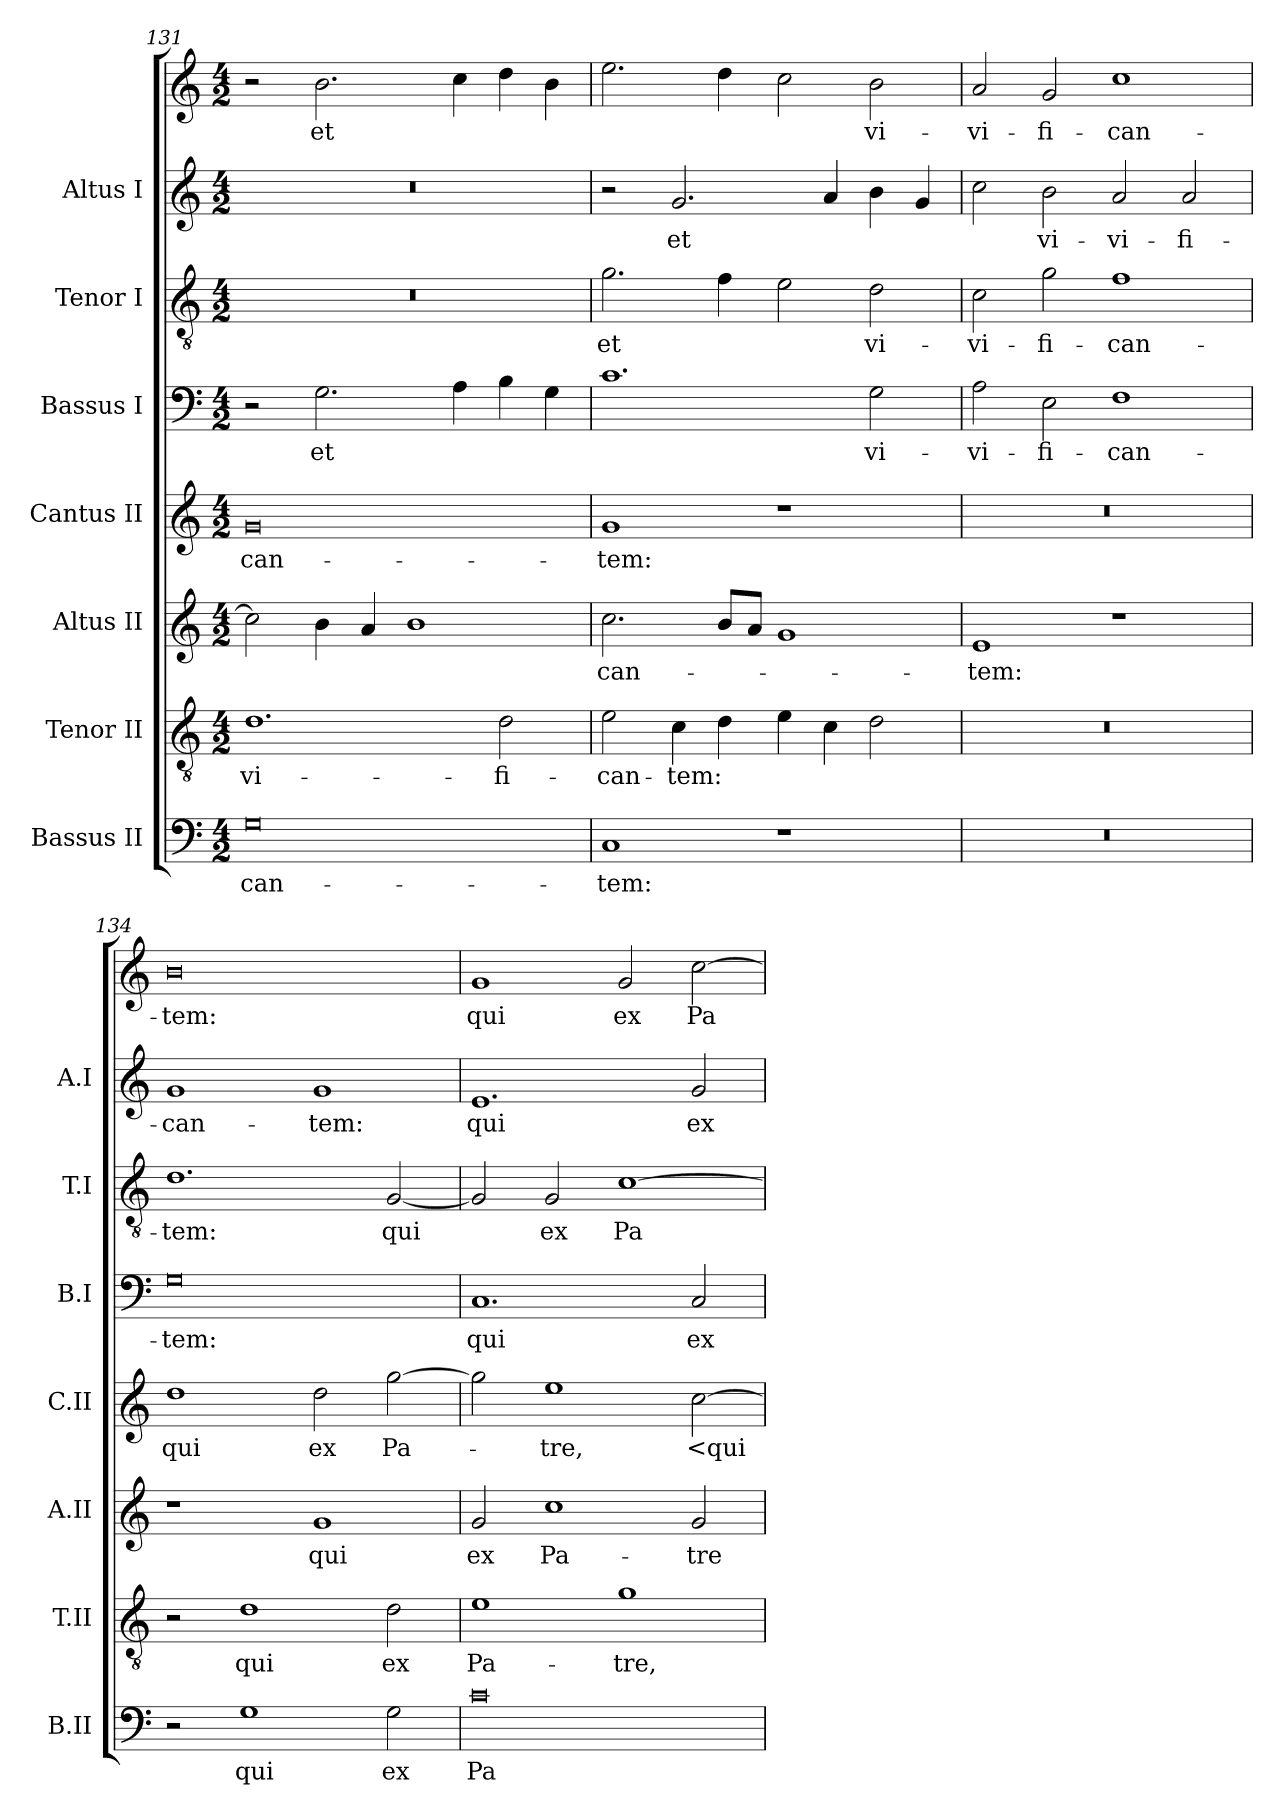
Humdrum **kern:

**kern	**text	**kern	**text	**kern	**text	**kern	**text	**kern	**text	**kern	**text	**kern	**text	**kern	**text
*part8	*part8	*part7	*part7	*part6	*part6	*part5	*part5	*part4	*part4	*part3	*part3	*part2	*part2	*part1	*part1
*staff8	*staff8	*staff7	*staff7	*staff6	*staff6	*staff5	*staff5	*staff4	*staff4	*staff3	*staff3	*staff2	*staff2	*staff1	*staff1
*I"Bassus II	*	*I"Tenor II	*	*I"Altus II	*	*I"Cantus II	*	*I"Bassus I	*	*I"Tenor I	*	*I"Altus I	*	*	*
*I'B.II	*	*I'T.II	*	*I'A.II	*	*I'C.II	*	*I'B.I	*	*I'T.I	*	*I'A.I	*	*	*
*clefF4	*	*clefGv2	*	*clefG2	*	*clefG2	*	*clefF4	*	*clefGv2	*	*clefG2	*	*clefG2	*
*	*	*ITrd7c12	*	*	*	*	*	*	*	*ITrd7c12	*	*	*	*	*
*k[]	*	*k[]	*	*k[]	*	*k[]	*	*k[]	*	*k[]	*	*k[]	*	*k[]	*
*C:	*	*C:	*	*C:	*	*C:	*	*C:	*	*C:	*	*C:	*	*C:	*
*M4/2	*	*M4/2	*	*M4/2	*	*M4/2	*	*M4/2	*	*M4/2	*	*M4/2	*	*M4/2	*
=131	=131	=131	=131	=131	=131	=131	=131	=131	=131	=131	=131	=131	=131	=131	=131
0G\	-can-	1.D\	-vi-	2cc\]	.	0g/	-can-	2r	.	0r	.	0r	.	2r	.
.	.	.	.	4b\	.	.	.	2.G\	et	.	.	.	.	2.b\	et
.	.	.	.	4a/	.	.	.	.	.	.	.	.	.	.	.
.	.	.	.	1b\	.	.	.	.	.	.	.	.	.	.	.
.	.	.	.	.	.	.	.	4A\	.	.	.	.	.	4cc\	.
.	.	2D\	-fi-	.	.	.	.	4B\	.	.	.	.	.	4dd\	.
.	.	.	.	.	.	.	.	4G\	.	.	.	.	.	4b\	.
=132	=132	=132	=132	=132	=132	=132	=132	=132	=132	=132	=132	=132	=132	=132	=132
1C/	-tem:	2E\	-can-	2.cc\	-can-	1g/	-tem:	1.c\	.	2.G\	et	2r	.	2.ee\	.
.	.	4C\	-tem:	.	.	.	.	.	.	.	.	2.g/	et	.	.
.	.	4D\	.	8b/L	.	.	.	.	.	4F\	.	.	.	4dd\	.
.	.	.	.	8a/J	.	.	.	.	.	.	.	.	.	.	.
1r	.	4E\	.	1g/	.	1r	.	.	.	2E\	.	.	.	2cc\	.
.	.	4C\	.	.	.	.	.	.	.	.	.	4a/	.	.	.
.	.	2D\	.	.	.	.	.	2G\	vi-	2D\	vi-	4b\	.	2b\	vi-
.	.	.	.	.	.	.	.	.	.	.	.	4g/	.	.	.
=133	=133	=133	=133	=133	=133	=133	=133	=133	=133	=133	=133	=133	=133	=133	=133
0r	.	0r	.	1e/	-tem:	0r	.	2A\	-vi-	2C\	-vi-	2cc\	.	2a/	-vi-
.	.	.	.	.	.	.	.	2E\	-fi-	2G\	-fi-	2b\	vi-	2g/	-fi-
.	.	.	.	1r	.	.	.	1F\	-can-	1F\	-can-	2a/	-vi-	1cc\	-can-
.	.	.	.	.	.	.	.	.	.	.	.	2a/	-fi-	.	.
=134	=134	=134	=134	=134	=134	=134	=134	=134	=134	=134	=134	=134	=134	=134	=134
2r	.	2r	.	1r	.	1dd\	qui	0G\	-tem:	1.D\	-tem:	1g/	-can-	0b\	-tem:
1G\	qui	1D\	qui	.	.	.	.	.	.	.	.	.	.	.	.
.	.	.	.	1g/	qui	2dd\	ex	.	.	.	.	1g/	-tem:	.	.
2G\	ex	2D\	ex	.	.	[2gg\	Pa-	.	.	[2GG/	qui	.	.	.	.
=135	=135	=135	=135	=135	=135	=135	=135	=135	=135	=135	=135	=135	=135	=135	=135
0c\	Pa-	1E\	Pa-	2g/	ex	2gg\]	.	1.C/	qui	2GG/]	.	1.e/	qui	1g/	qui
.	.	.	.	1cc\	Pa-	1ee\	-tre,	.	.	2GG/	ex	.	.	.	.
.	.	1G\	-tre,	.	.	.	.	.	.	[1C\	Pa-	.	.	2g/	ex
.	.	.	.	2g/	-tre	[2cc\	<qui	2C/	ex	.	.	2g/	ex	[2cc\	Pa-
=	=	=	=	=	=	=	=	=	=	=	=	=	=	=	=
*-	*-	*-	*-	*-	*-	*-	*-	*-	*-	*-	*-	*-	*-	*-	*-
